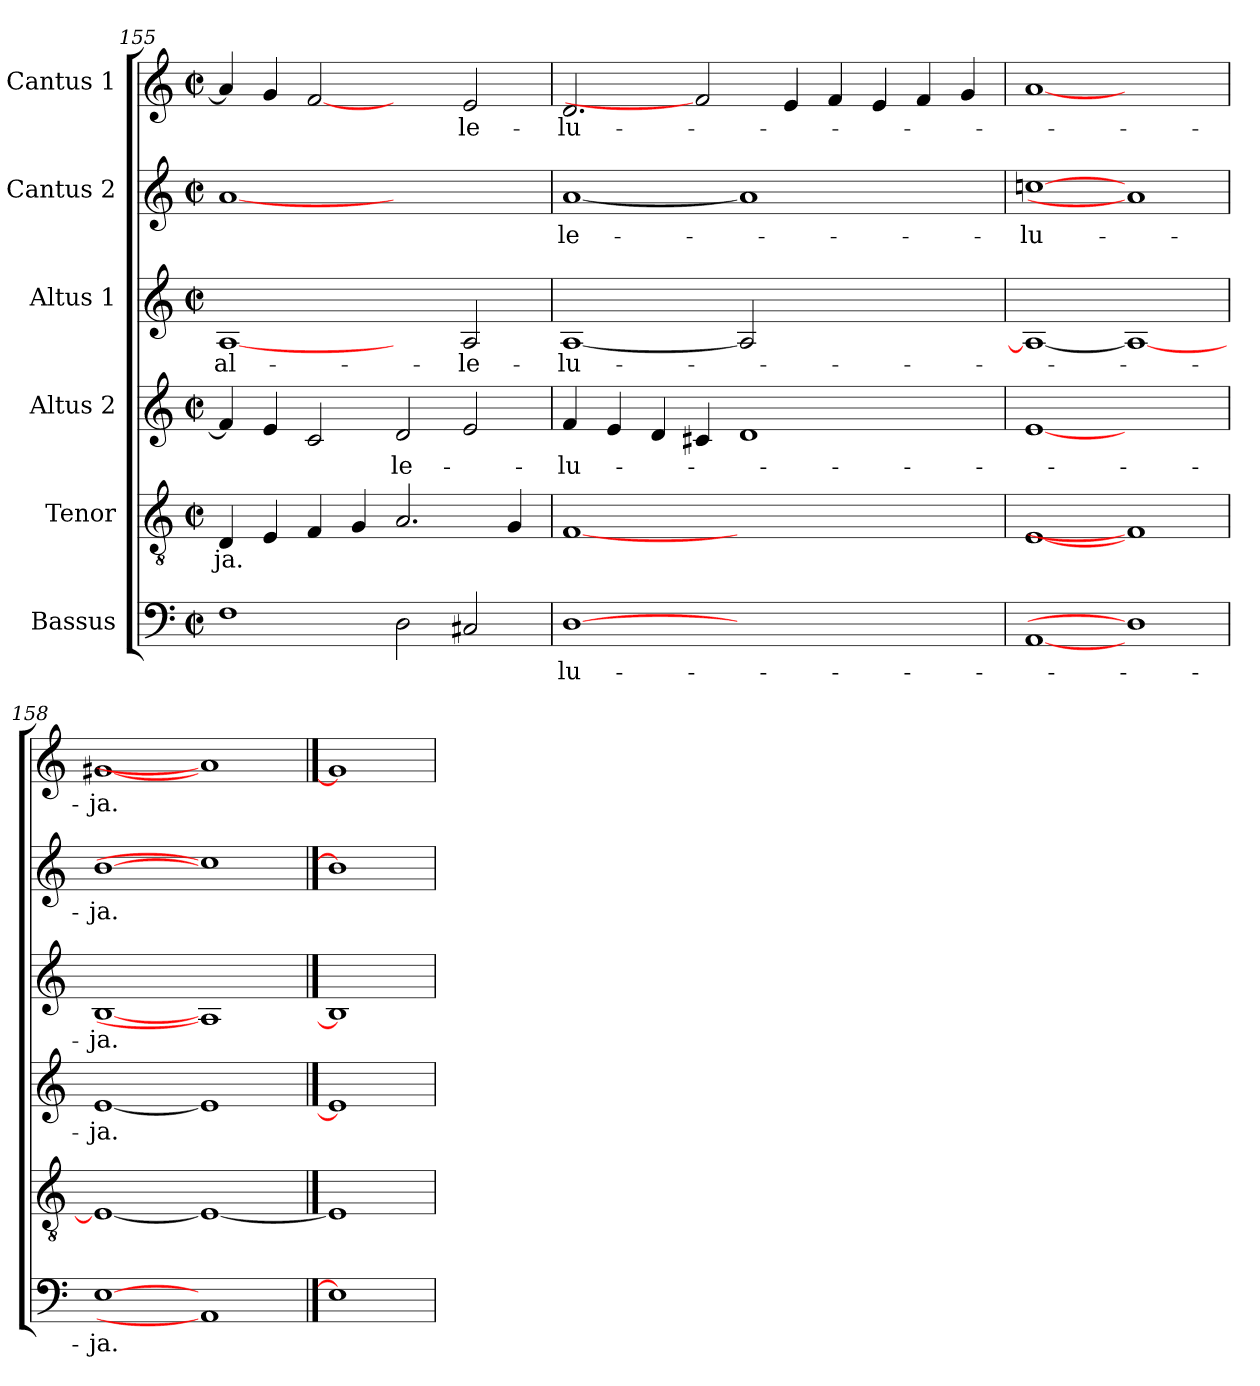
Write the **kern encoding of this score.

**kern	**text	**kern	**text	**kern	**text	**kern	**text	**kern	**text	**kern	**text
*part6	*part6	*part5	*part5	*part4	*part4	*part3	*part3	*part2	*part2	*part1	*part1
*staff6	*staff6	*staff5	*staff5	*staff4	*staff4	*staff3	*staff3	*staff2	*staff2	*staff1	*staff1
*I"Bassus	*	*I"Tenor	*	*I"Altus 2	*	*I"Altus 1	*	*I"Cantus 2	*	*I"Cantus 1	*
*clefF4	*	*clefGv2	*	*clefG2	*	*clefG2	*	*clefG2	*	*clefG2	*
*k[]	*	*k[]	*	*k[]	*	*k[]	*	*k[]	*	*k[]	*
*a:	*	*a:	*	*a:	*	*a:	*	*a:	*	*a:	*
*M2/2	*	*M2/2	*	*M2/2	*	*M2/2	*	*M2/2	*	*M2/2	*
*met(c|)	*	*met(c|)	*	*met(c|)	*	*met(c|)	*	*met(c|)	*	*met(c|)	*
=155	=155	=155	=155	=155	=155	=155	=155	=155	=155	=155	=155
1F	.	4D/	-ja.	4f/]	.	[1A	al-	[1a	.	4a/]	.
.	.	4E/	.	4e/	.	.	.	.	.	4g/	.
.	.	4F/	.	2c/	.	.	.	.	.	[2f	.
.	.	4G/	.	.	.	.	.	.	.	.	.
2D\	.	2.A/	.	2d/	-le-	2ryy	.	1ryy	.	2ryy	.
2C#X/	.	.	.	2e/	.	2A/	-le-	.	.	2e/	-le-
.	.	4G/	.	.	.	.	.	.	.	.	.
=156	=156	=156	=156	=156	=156	=156	=156	=156	=156	=156	=156
[1D	-lu-	[1F	.	4f/	-lu-	[1A	-lu-	[1a	-le-	2.d/	-lu-
.	.	.	.	4e/	.	.	.	.	.	.	.
.	.	.	.	4d/	.	.	.	.	.	.	.
.	.	.	.	4c#X/	.	.	.	.	.	2f]	.
1.ryy	.	1.ryy	.	1d	.	2A]	.	1a]	.	.	.
.	.	.	.	.	.	.	.	.	.	4e/	.
.	.	.	.	.	.	1ryy	.	.	.	4f/	.
.	.	.	.	.	.	.	.	.	.	4e/	.
.	.	.	.	2ryy	.	.	.	2ryy	.	4f/	.
.	.	.	.	.	.	.	.	.	.	4g/	.
=157	=157	=157	=157	=157	=157	=157	=157	=157	=157	=157	=157
[1AA	.	[1E	.	[1e	.	1A_	.	[1ccn	-lu-	[1a	.
1D]	.	1F]	.	1ryy	.	1A_	.	1a]	.	1ryy	.
=158	=158	=158	=158	=158	=158	=158	=158	=158	=158	=158	=158
[1E	-ja.	1E_	.	[1e	-ja.	[1B	-ja.	[1b	-ja.	[1g#X	-ja.
1AA]	.	1E_	.	1e]	.	1A]	.	1cc]	.	1a]	.
==159	==159	==159	==159	==159	==159	==159	==159	==159	==159	==159	==159
1E]	.	1E]	.	1e]	.	1B]	.	1b]	.	1g#]	.
=	=	=	=	=	=	=	=	=	=	=	=
*-	*-	*-	*-	*-	*-	*-	*-	*-	*-	*-	*-
